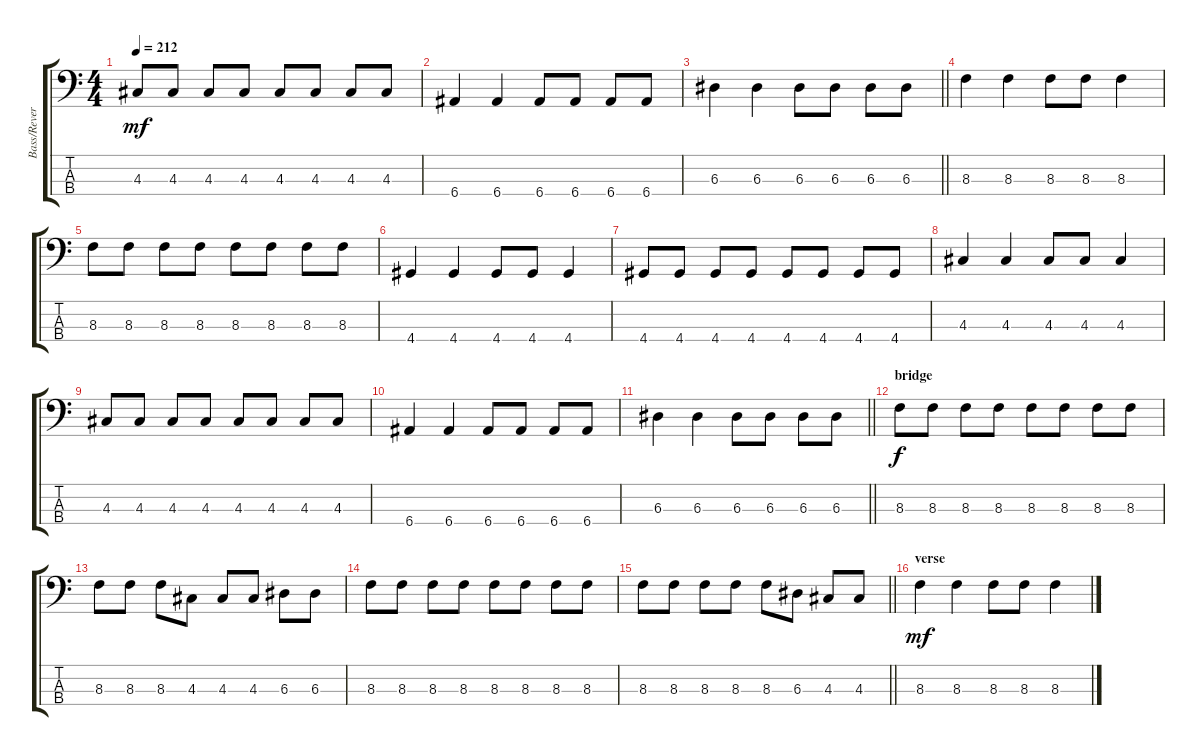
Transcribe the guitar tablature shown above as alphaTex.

\track ("Bass/Reversed Cymbal" "Bass/Rever") {instrument electricbassfinger}
\staff {score tabs}
\tuning (G2 D2 A1 E1) {hide}
\ts (4 4)
\tempo 212
\clef f4
\ks c
4.3.8{dy mf} 4.3.8 4.3.8 4.3.8 4.3.8 4.3.8 4.3.8 4.3.8 |
6.4.4 6.4.4 6.4.8 6.4.8 6.4.8 6.4.8 |
\barLineRight lightlight
6.3.4 6.3.4 6.3.8 6.3.8 6.3.8 6.3.8 |
8.3.4 8.3.4 8.3.8 8.3.8 8.3.4 |
8.3.8 8.3.8 8.3.8 8.3.8 8.3.8 8.3.8 8.3.8 8.3.8 |
4.4.4 4.4.4 4.4.8 4.4.8 4.4.4 |
4.4.8 4.4.8 4.4.8 4.4.8 4.4.8 4.4.8 4.4.8 4.4.8 |
4.3.4 4.3.4 4.3.8 4.3.8 4.3.4 |
4.3.8 4.3.8 4.3.8 4.3.8 4.3.8 4.3.8 4.3.8 4.3.8 |
6.4.4 6.4.4 6.4.8 6.4.8 6.4.8 6.4.8 |
\barLineRight lightlight
6.3.4 6.3.4 6.3.8 6.3.8 6.3.8 6.3.8 |
\section ("" "bridge")
8.3.8{dy f} 8.3.8 8.3.8 8.3.8 8.3.8 8.3.8 8.3.8 8.3.8 |
8.3.8 8.3.8 8.3.8 4.3.8 4.3.8 4.3.8 6.3.8 6.3.8 |
8.3.8 8.3.8 8.3.8 8.3.8 8.3.8 8.3.8 8.3.8 8.3.8 |
\barLineRight lightlight
8.3.8 8.3.8 8.3.8 8.3.8 8.3.8 6.3.8 4.3.8 4.3.8 |
\section ("" "verse")
8.3.4{dy mf} 8.3.4 8.3.8 8.3.8 8.3.4
